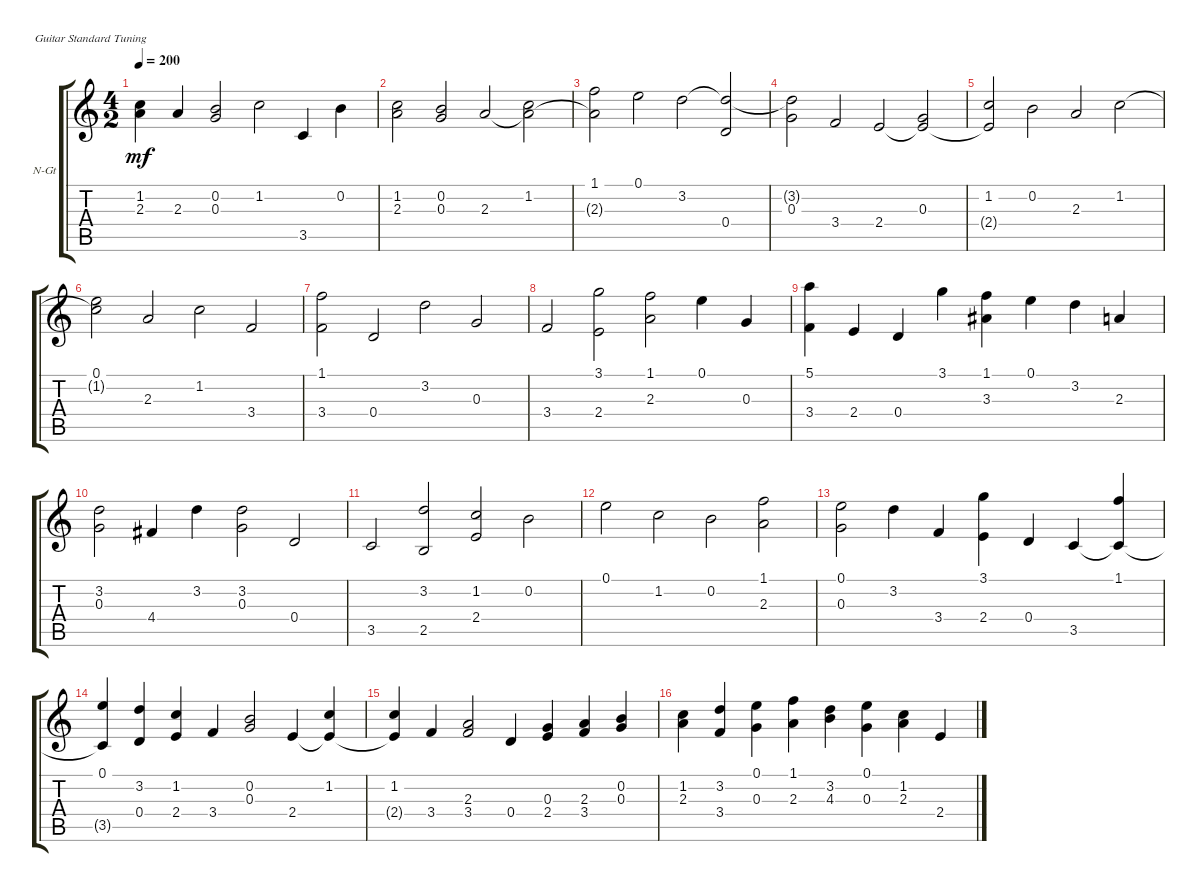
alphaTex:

\defaultSystemsLayout 4
\bracketExtendMode groupsimilarinstruments
\firstSystemTrackNameOrientation horizontal
\otherSystemsTrackNameOrientation horizontal
\track ("Nylon Guitar" "N-Gt") {instrument acousticguitarnylon}
\staff {score tabs}
\tuning (E4 B3 G3 D3 A2 E2)
\ts (4 2)
\tempo 200
\clef g2
\ks c
(1.2 2.3).4{dy mf} 2.3.4 (0.2 0.3).2 1.2.2 3.5.4 0.2.4 |
(1.2 2.3).2 (0.2 0.3).2 2.3.2 (1.2 2.3{t}).2 |
(1.1 2.3{t}).2 0.1.2 3.2.2 (0.4 3.2{t}).2 |
(3.2{t} 0.3).2 3.4.2 2.4.2 (0.3 2.4{t}).2 |
(2.4{t} 1.2).2 0.2.2 2.3.2 1.2.2 |
(1.2{t} 0.1).2 2.3.2 1.2.2 3.4.2 |
(3.4 1.1).2 0.4.2 3.2.2 0.3.2 |
3.4.2 (2.4 3.1).2 (1.1 2.3).2 0.1.4 0.3.4 |
(5.1 3.4).4 2.4.4 0.4.4 3.1.4 (1.1 3.3).4 0.1.4 3.2.4 2.3.4 |
(3.2 0.3).2 4.4.4 3.2.4 (0.3 3.2).2 0.4.2 |
3.5.2 (2.5 3.2).2 (1.2 2.4).2 0.2.2 |
0.1.2 1.2.2 0.2.2 (2.3 1.1).2 |
(0.1 0.3).2 3.2.4 3.4.4 (2.4 3.1).4 0.4.4 3.5.4 (1.1 3.5{t}).4 |
(0.1 3.5{t}).4 (0.4 3.2).4 (1.2 2.4).4 3.4.4 (0.3 0.2).2 2.4.4 (1.2 2.4{t}).4 |
(1.2 2.4{t}).4 3.4.4 (2.3 3.4).2 0.4.4 (2.4 0.3).4 (2.3 3.4).4 (0.2 0.3).4 |
(1.2 2.3).4 (3.2 3.4).4 (0.3 0.1).4 (1.1 2.3).4 (3.2 4.3).4 (0.1 0.3).4 (1.2 2.3).4 2.4.4
